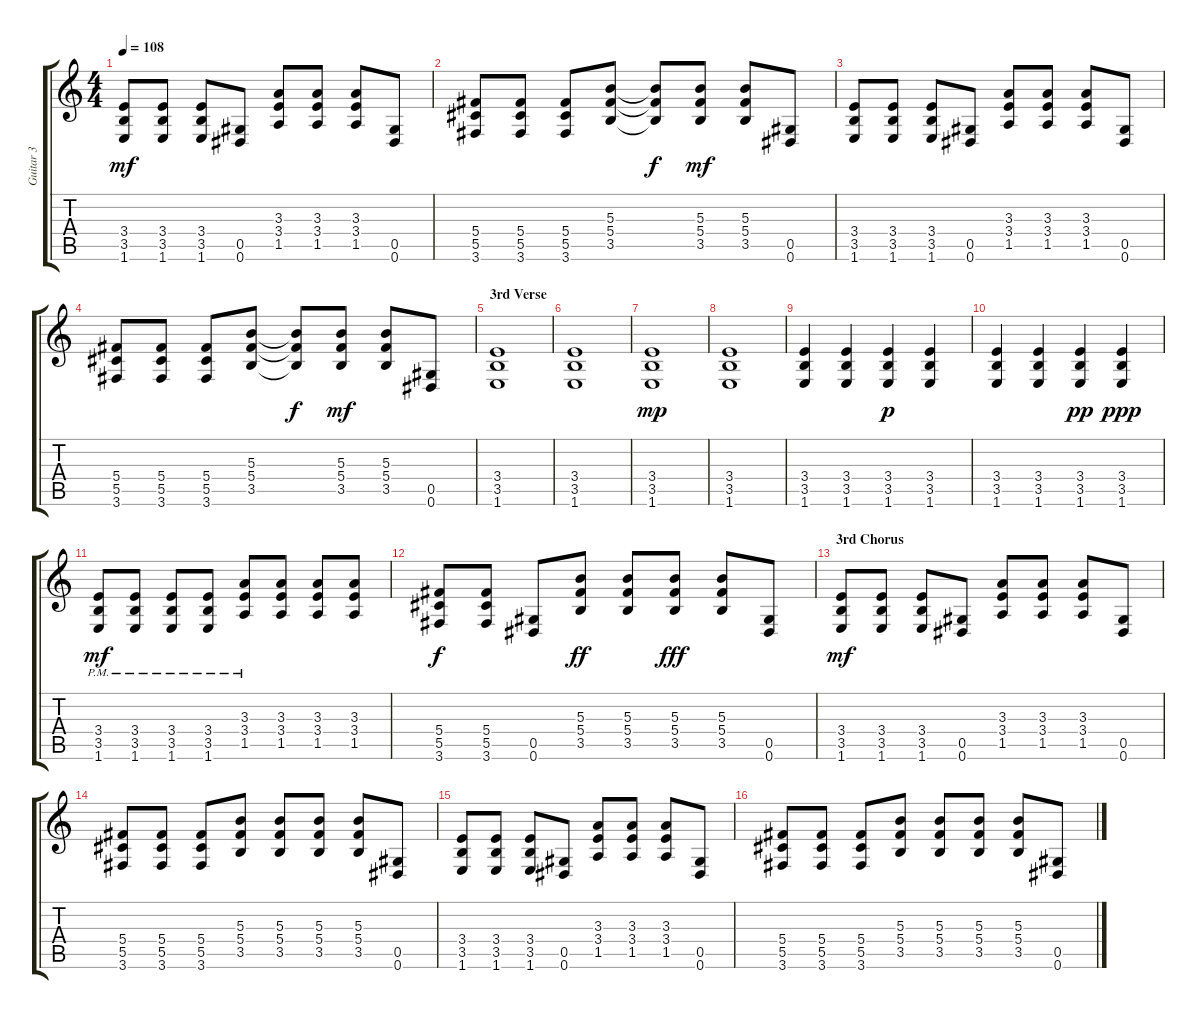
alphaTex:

\track ("Guitar 3" "Guitar 3") {instrument electricguitarmuted}
\staff {score tabs}
\tuning (Eb4 Bb3 Gb3 Db3 Ab2 Eb2) {hide}
\ts (4 4)
\tempo 108
\clef g2
\ks c
(3.4 3.5 1.6).8{dy mf} (3.4 3.5 1.6).8 (3.4 3.5 1.6).8 (0.5 0.6).8 (3.3 3.4 1.5).8 (3.3 3.4 1.5).8 (3.3 3.4 1.5).8 (0.5 0.6).8 |
(5.4 5.5 3.6).8 (5.4 5.5 3.6).8 (5.4 5.5 3.6).8 (5.3 5.4 3.5).8 (5.3{t} 5.4{t} 3.5{t}).8{dy f} (5.3 5.4 3.5).8{dy mf} (5.3 5.4 3.5).8 (0.5 0.6).8 |
(3.4 3.5 1.6).8 (3.4 3.5 1.6).8 (3.4 3.5 1.6).8 (0.5 0.6).8 (3.3 3.4 1.5).8 (3.3 3.4 1.5).8 (3.3 3.4 1.5).8 (0.5 0.6).8 |
(5.4 5.5 3.6).8 (5.4 5.5 3.6).8 (5.4 5.5 3.6).8 (5.3 5.4 3.5).8 (5.3{t} 5.4{t} 3.5{t}).8{dy f} (5.3 5.4 3.5).8{dy mf} (5.3 5.4 3.5).8 (0.5 0.6).8 |
\section ("" "3rd Verse")
(3.4 3.5 1.6).1 |
(3.4 3.5 1.6).1 |
(3.4 3.5 1.6).1{dy mp} |
(3.4 3.5 1.6).1 |
(3.4 3.5 1.6).4 (3.4 3.5 1.6).4 (3.4 3.5 1.6).4{dy p} (3.4 3.5 1.6).4 |
(3.4 3.5 1.6).4 (3.4 3.5 1.6).4 (3.4 3.5 1.6).4{dy pp} (3.4 3.5 1.6).4{dy ppp} |
(3.4{pm} 3.5{pm} 1.6{pm}).8{dy mf instrument distortionguitar} (3.4{pm} 3.5{pm} 1.6{pm}).8 (3.4{pm} 3.5{pm} 1.6{pm}).8 (3.4{pm} 3.5{pm} 1.6{pm}).8 (3.3{pm} 3.4{pm} 1.5{pm}).8 (3.3 3.4 1.5).8 (3.3 3.4 1.5).8 (3.3 3.4 1.5).8 |
(5.4 5.5 3.6).8{dy f} (5.4 5.5 3.6).8 (0.5 0.6).8 (5.3 5.4 3.5).8{dy ff} (5.3 5.4 3.5).8 (5.3 5.4 3.5).8{dy fff} (5.3 5.4 3.5).8 (0.5 0.6).8 |
\section ("" "3rd Chorus")
(3.4 3.5 1.6).8{dy mf} (3.4 3.5 1.6).8 (3.4 3.5 1.6).8 (0.5 0.6).8 (3.3 3.4 1.5).8 (3.3 3.4 1.5).8 (3.3 3.4 1.5).8 (0.5 0.6).8 |
(5.4 5.5 3.6).8 (5.4 5.5 3.6).8 (5.4 5.5 3.6).8 (5.3 5.4 3.5).8 (5.3 5.4 3.5).8 (5.3 5.4 3.5).8 (5.3 5.4 3.5).8 (0.5 0.6).8 |
(3.4 3.5 1.6).8 (3.4 3.5 1.6).8 (3.4 3.5 1.6).8 (0.5 0.6).8 (3.3 3.4 1.5).8 (3.3 3.4 1.5).8 (3.3 3.4 1.5).8 (0.5 0.6).8 |
(5.4 5.5 3.6).8 (5.4 5.5 3.6).8 (5.4 5.5 3.6).8 (5.3 5.4 3.5).8 (5.3 5.4 3.5).8 (5.3 5.4 3.5).8 (5.3 5.4 3.5).8 (0.5 0.6).8
